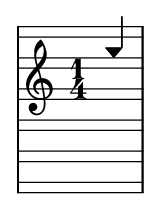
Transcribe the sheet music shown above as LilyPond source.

\version "2.14.0"

\header {
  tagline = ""
}

\paper {
  #(set-paper-size "a10")
}

%Customizing note head stencils based on pitch
%Defining stencils

upTriangle =
#(ly:make-stencil 
	(list 'embedded-ps
    "gsave
      currentpoint translate
      newpath
      -.1875 -.5 moveto
      .65625 .5 lineto
      1.5 -.5 lineto
      closepath
      fill
      grestore" )
    (cons -.1875 1.5)
    (cons -.5 .5)
)

downTriangle =
#(ly:make-stencil 
	(list 'embedded-ps
    "gsave
      currentpoint translate

      newpath
      .08 .34 moveto
      .65625 -.4 lineto
      1.2325 .34 lineto
      closepath
      0.12 setlinewidth
      stroke      

      newpath
      -.0775 .43 moveto
      .65625 -.43 lineto
      1.39 .43 lineto
      closepath
      0.1 setlinewidth
      stroke      
	  
	  newpath
      -.1675 .48 moveto
      .65625 -.48 lineto
      1.48 .48 lineto
      closepath
      0.04 setlinewidth
      stroke

      grestore" )
    (cons -.1875 1.5)
    (cons -.5 .5)
)

upTriLgr = 
#(ly:make-stencil 
	(list 'embedded-ps
    "gsave
      currentpoint translate
      newpath
      -.1875 -.5 moveto
      .65625 .5 lineto
      1.5 -.5 lineto
      closepath
      fill
	  newpath
	  -.5 0 moveto
	  1.8 0 lineto
      closepath
      .19 setlinewidth
      stroke  
      grestore" )
    (cons -.1875 1.5)
    (cons -.5 .5)
)

downTriLgr =
#(ly:make-stencil 
	(list 'embedded-ps
    "gsave
      currentpoint translate
      newpath
      .08 .34 moveto
      .65625 -.4 lineto
      1.2325 .34 lineto
      closepath
      0.12 setlinewidth
      stroke      
      newpath
      -.0775 .43 moveto
      .65625 -.43 lineto
      1.39 .43 lineto
      closepath
      0.1 setlinewidth
      stroke      
	  newpath
      -.1675 .48 moveto
      .65625 -.48 lineto
      1.48 .48 lineto
      closepath
      0.04 setlinewidth
      stroke
	  newpath
	  -.5 0 moveto
	  1.8 0 lineto
      closepath
      .19 setlinewidth
      stroke  
      grestore" )
    (cons -.1875 1.5)
    (cons -.5 .5)
)

%Based on the pitch's semitone, which note head
#(define (semitone-to-stencil semitone)
         (let ((s (modulo semitone 12)))
         	(case s
		((11) upTriLgr)
		((0) downTriLgr)
		(else (if (= (remainder semitone 2) 0) downTriangle upTriangle))
	))
)

%Get the pitch from the grob, convert to semitone, and send it on
#(define (stencil-notehead grob)
   (semitone-to-stencil 
	 (ly:pitch-semitones (ly:event-property (event-cause grob) 'pitch))))


%Begin stem attachment adjustment code
%Assign stem attachment values to variables

upTriUpStem 	= #'(1 . -1)
upTridownStem 	= #'(1 . .9)
downTriUpStem	= #'(1 . .9)
downTriDownStem	= #'(1 . -1)

%Based on the pitch, is the stem up or down, 
%Then based on pitch is the note head an up or down triangle

#(define (pitch-to-stem pitch stemdir)
	(if (= (modulo (ly:pitch-semitones pitch) 2) 1) 
		(if (= UP stemdir) upTriUpStem upTridownStem)		
		(if (= DOWN stemdir) downTriDownStem downTriUpStem)
	)
)

%Get the stem from notehead grob
#(define (notehead-get-notecolumn nhgrob)
   (ly:grob-parent nhgrob X))

#(define (notehead-get-stem nhgrob)
   (let ((notecolumn (notehead-get-notecolumn nhgrob)))
     (ly:grob-object notecolumn 'stem)))

%Get the pitch and stem direction from the grob and send it on
#(define (stem-adjuster nhgrob)
	(pitch-to-stem
	    (ly:event-property (event-cause nhgrob) 'pitch) 
		(ly:grob-property (notehead-get-stem nhgrob) 'direction) ))

%Begin double-stem for half note code
#(define (doubleStemmer grob)
   (if (= 1 (ly:grob-property grob 'duration-log))

		(ly:stencil-combine-at-edge
              (ly:stem::print grob)
              X
              (- (ly:grob-property grob 'direction))
              (ly:stem::print grob)
              -.42 0) ;; note: use .15 for other side

		(ly:stem::print grob)
	)
)

%End customization scripts


upTriangleEmpty =
#(ly:make-stencil 
	(list 'embedded-ps
    "gsave
      currentpoint translate
      newpath
      -.1875 -.5 moveto
      .65625 .5 lineto
      1.5 -.5 lineto
      closepath
      0.19 setlinewidth
      stroke
      grestore" )
    (cons -.1875 1.5)
    (cons -.5 .5)
)

upTriangleFull =
#(ly:make-stencil 
	(list 'embedded-ps
    "gsave
      currentpoint translate
      newpath
      -.1875 -.5 moveto
      .65625 .5 lineto
      1.5 -.5 lineto
      closepath
      fill
      grestore" )
    (cons -.1875 1.5)
    (cons -.5 .5)
)

downTriangleEmpty =
#(ly:make-stencil 
	(list 'embedded-ps
    "gsave
      currentpoint translate

      newpath
      .08 .34 moveto
      .65625 -.4 lineto
      1.2325 .34 lineto
      closepath
      0.12 setlinewidth
      stroke      

      newpath
      -.0775 .43 moveto
      .65625 -.43 lineto
      1.39 .43 lineto
      closepath
      0.1 setlinewidth
      stroke      
	  
	  newpath
      -.1675 .48 moveto
      .65625 -.48 lineto
      1.48 .48 lineto
      closepath
      0.04 setlinewidth
      stroke

      grestore" )
    (cons -.1875 1.5)
    (cons -.5 .5)
)

downTriangleFull =
#(ly:make-stencil 
	(list 'embedded-ps
    "gsave
      currentpoint translate

      newpath
      .08 .34 moveto
      .65625 -.4 lineto
      1.2325 .34 lineto
      closepath
      0.12 setlinewidth
      stroke      

      newpath
      -.0775 .43 moveto
      .65625 -.43 lineto
      1.39 .43 lineto
      closepath
      0.1 setlinewidth
      stroke      
	  
	  newpath
      -.1675 .48 moveto
      .65625 -.48 lineto
      1.48 .48 lineto
      closepath
      fill

      grestore" )
    (cons -.1875 1.5)
    (cons -.5 .5)
)

upTriLgr = 
#(ly:make-stencil 
	(list 'embedded-ps
    "gsave
      currentpoint translate
      newpath
      -.1875 -.5 moveto
      .65625 .5 lineto
      1.5 -.5 lineto
      closepath
      0.19 setlinewidth
      stroke
	  newpath
	  -.5 0 moveto
	  1.8 0 lineto
      closepath
      .19 setlinewidth
      stroke  
      grestore" )
    (cons -.1875 1.5)
    (cons -.5 .5)
)

downTriLgr =
#(ly:make-stencil 
	(list 'embedded-ps
    "gsave
      currentpoint translate
      newpath
      .08 .34 moveto
      .65625 -.4 lineto
      1.2325 .34 lineto
      closepath
      0.12 setlinewidth
      stroke      
      newpath
      -.0775 .43 moveto
      .65625 -.43 lineto
      1.39 .43 lineto
      closepath
      0.1 setlinewidth
      stroke      
	  newpath
      -.1675 .48 moveto
      .65625 -.48 lineto
      1.48 .48 lineto
      closepath
      0.04 setlinewidth
      stroke
	  newpath
	  -.5 0 moveto
	  1.8 0 lineto
      closepath
      .19 setlinewidth
      stroke  
      grestore" )
    (cons -.1875 1.5)
    (cons -.5 .5)
)

%Based on the pitch's semitone, which note head
#(define (semitone-to-stencil semitone)
         (let ((s (modulo semitone 12)))
         	(case s
		((11) upTriLgr)
		((0) downTriLgr)
                ((2 4) downTriangleEmpty)
                ((5 7 9) upTriangleEmpty)
                ((1 3) upTriangleFull)
                ((6 8 10) downTriangleFull)
	))
)

%Get the pitch from the grob, convert to semitone, and send it on
#(define (stencil-notehead grob)
   (semitone-to-stencil 
	 (ly:pitch-semitones (ly:event-property (event-cause grob) 'pitch))))


%Begin stem attachment adjustment code
%Assign stem attachment values to variables

upTriUpStem 	= #'(1 . -1)
upTridownStem 	= #'(1 . .9)
downTriUpStem	= #'(1 . .9)
downTriDownStem	= #'(1 . -1)

%Based on the pitch, is the stem up or down, 
%Then based on pitch is the note head an up or down triangle

#(define (pitch-to-stem pitch stemdir)
	(if (= (modulo (ly:pitch-semitones pitch) 2) 1) 
		(if (= UP stemdir) upTriUpStem upTridownStem)		
		(if (= DOWN stemdir) downTriDownStem downTriUpStem)
	)
)

%Get the stem from notehead grob
#(define (notehead-get-notecolumn nhgrob)
   (ly:grob-parent nhgrob X))

#(define (notehead-get-stem nhgrob)
   (let ((notecolumn (notehead-get-notecolumn nhgrob)))
     (ly:grob-object notecolumn 'stem)))

%Get the pitch and stem direction from the grob and send it on
#(define (stem-adjuster nhgrob)
	(pitch-to-stem
	    (ly:event-property (event-cause nhgrob) 'pitch) 
		(ly:grob-property (notehead-get-stem nhgrob) 'direction) ))

%Begin double-stem for half note code
#(define (doubleStemmer grob)
   (if (= 1 (ly:grob-property grob 'duration-log))

		(ly:stencil-combine-at-edge
              (ly:stem::print grob)
              X
              (- (ly:grob-property grob 'direction))
              (ly:stem::print grob)
              -.42 0) ;; note: use .15 for other side

		(ly:stem::print grob)
	)
)

%End customization scripts

down = {
      \override Stem #'direction = #DOWN     
}

up = {
      \override Stem #'direction = #UP
}

nl = {
      \once \override Score.RehearsalMark #'transparent = ##t
      \mark "C"
}

tn = {
  \override Staff.StaffSymbol #'line-positions = #'(10 8 4 2 -2 -4 -8 -10 -14 -16 -20 -22)
  \override NoteHead #'stem-attachment = #stem-adjuster
  \override NoteHead #'stencil = #stencil-notehead
  \override Stem #'stencil = #doubleStemmer
}

notes = \relative c {
      \time 1/4
      \autoBeamOff

      \up
      ais'''4
}

\new Staff \with {
  \remove "Accidental_engraver"
  \remove "Key_engraver" 
  staffLineLayoutFunction = #(lambda (p) (floor (/ (+ (ly:pitch-semitones p) 1) 2)))
  middleCPosition = #-6
  clefGlyph = #"clefs.G"
  clefPosition = #(+ -6 4)
}
{
  \tn
  \notes 
}


